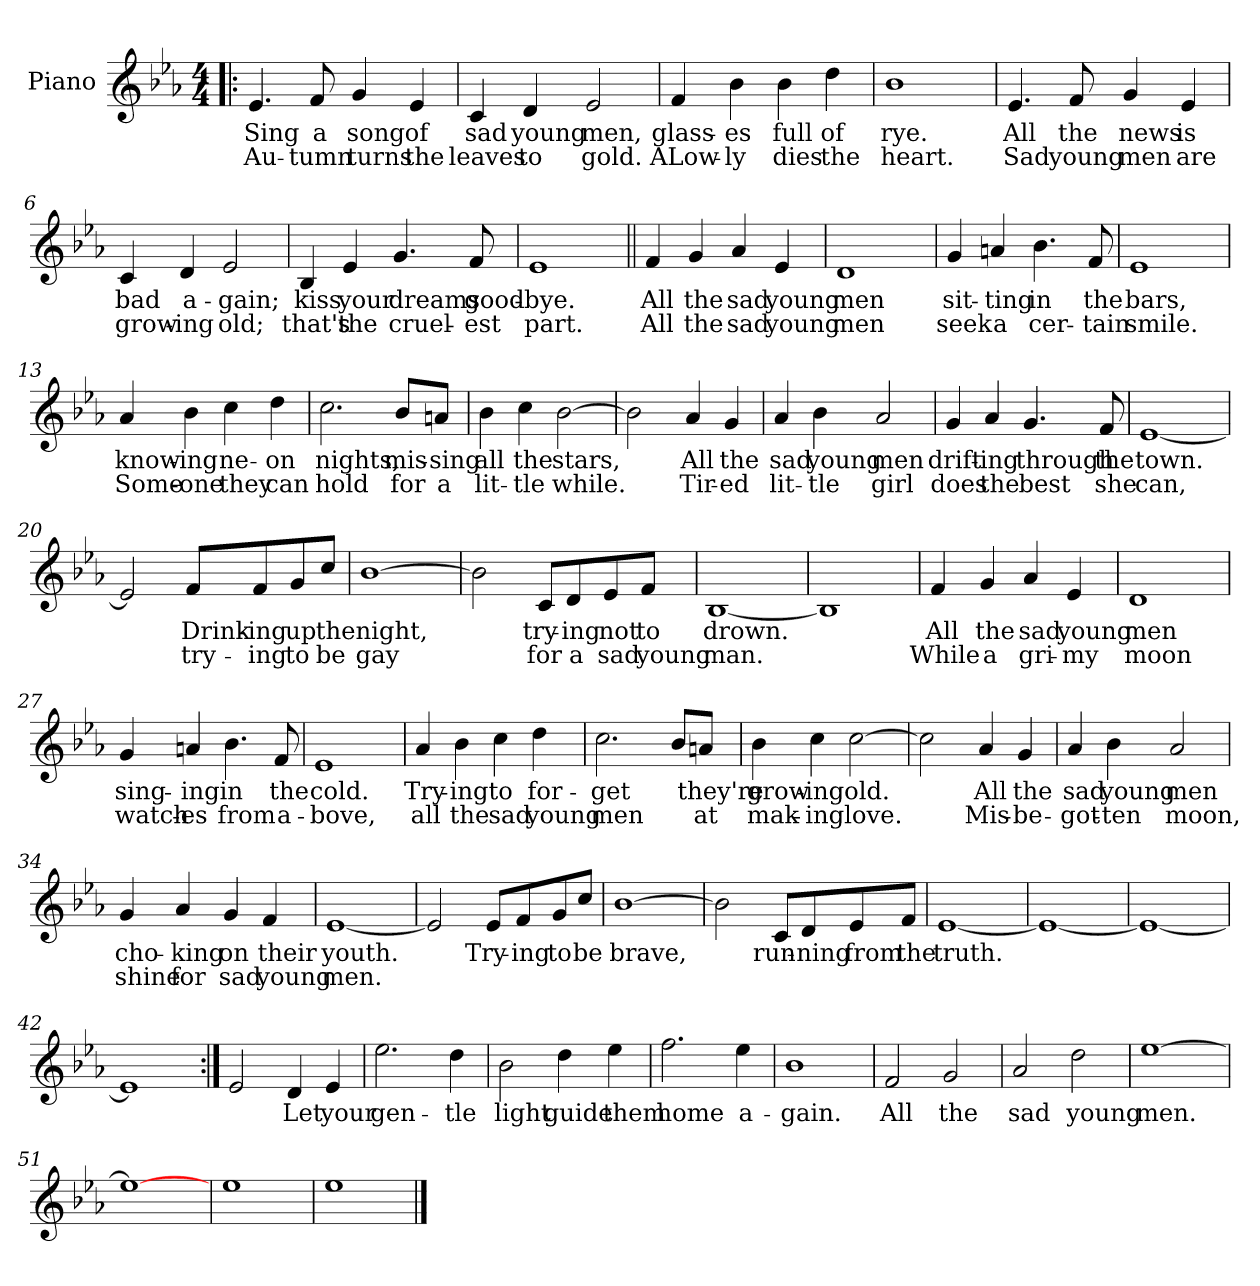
**kern	**text	**text
*part1	*part1	*part1
*staff1	*staff1	*staff1
*I"Piano	*	*
*I'Pno	*	*
*clefG2	*	*
*k[b-e-a-]	*	*
*E-:	*	*
*M4/4	*	*
=1!|:	=1!|:	=1!|:
4.e-/	Sing	Au-
8f/	a	-tumn
4g/	song	turns
4e-/	of	the
=2	=2	=2
4c/	sad	leaves
4d/	young	to
2e-/	men,	gold.
=3	=3	=3
4f/	glass-	ALow-
4b-\	-es	-ly
4b-\	full	dies
4dd\	of	the
!!LO:LB:g=z
=4	=4	=4
1b-	rye.	heart.
=5	=5	=5
4.e-/	All	Sad
8f/	the	young
4g/	news	men
4e-/	is	are
=6	=6	=6
4c/	bad	grow-
4d/	a-	-ing
2e-/	-gain;	old;
!!LO:LB:g=z
=7	=7	=7
4B-/	kiss	that's
4e-/	your	the
4.g/	dreams	cruel-
8f/	good-	-est
=8	=8	=8
1e-	-bye.	part.
=9||	=9||	=9||
4f/	All	All
4g/	the	the
4a-/	sad	sad
4e-/	young	young
=10	=10	=10
1d	men	men
!!LO:LB:g=z
=11	=11	=11
4g/	sit-	seek
4an/	-ting	a
4.b-\	in	cer-
8f/	the	-tain
=12	=12	=12
1e-	bars,	smile.
=13	=13	=13
4a-/	know-	Some-
4b-\	-ing	-one
4cc\	ne-	they
4dd\	-on	can
!!LO:LB:g=z
=14	=14	=14
2.cc\	nights,	hold
8b-/L	mis-	for
8an/J	-sing	a
=15	=15	=15
4b-\	all	lit-
4cc\	the	-tle
[2b-\	stars,	while.
=16	=16	=16
2b-\]	.	.
4a-/	All	Tir-
4g/	the	-ed
=17	=17	=17
4a-/	sad	lit-
4b-\	young	-tle
2a-/	men	girl
!!LO:LB:g=z
=18	=18	=18
4g/	drift-	does
4a-/	-ing	the
4.g/	through	best
8f/	the	she
=19	=19	=19
[1e-	town.	can,
=20	=20	=20
2e-/]	.	.
8f/L	Drink-	try-
8f/	-ing	-ing
8g/	up	to
8cc/J	the	be
=21	=21	=21
[1b-	night,	gay
!!LO:PB:g=z
=22	=22	=22
2b-\]	.	.
8c/L	try-	for
8d/	-ing	a
8e-/	not	sad
8f/J	to	young
=23	=23	=23
[1B-	drown.	man.
=24	=24	=24
1B-]	.	.
=25	=25	=25
4f/	All	While
4g/	the	a
4a-/	sad	gri-
4e-/	young	-my
!!LO:LB:g=z
=26	=26	=26
1d	men	moon
=27	=27	=27
4g/	sing-	watch-
4an/	-ing	-es
4.b-\	in	from
8f/	the	a-
=28	=28	=28
1e-	cold.	-bove,
=29	=29	=29
4a-/	Try-	all
4b-\	-ing	the
4cc\	to	sad
4dd\	for-	young
!!LO:LB:g=z
=30	=30	=30
2.cc\	-get	men
8b-/L	.	.
8an/J	they're	at
=31	=31	=31
4b-\	grow-	mak-
4cc\	-ing	-ing
[2cc\	old.	love.
=32	=32	=32
2cc\]	.	.
4a-/	All	Mis-
4g/	the	-be-
=33	=33	=33
4a-/	sad	-got-
4b-\	young	-ten
2a-/	men	moon,
!!LO:LB:g=z
=34	=34	=34
4g/	cho-	shine
4a-/	-king	for
4g/	on	sad
4f/	their	young
=35	=35	=35
[1e-	youth.	men.
=36	=36	=36
2e-/]	.	.
8e-/L	Try-	.
8f/	-ing	.
8g/	to	.
8cc/J	be	.
=37	=37	=37
[1b-	brave,	.
!!LO:LB:g=z
=38	=38	=38
2b-\]	.	.
8c/L	run-	.
8d/	-ning	.
8e-/	from	.
8f/J	the	.
=39	=39	=39
[1e-	truth.	.
=40	=40	=40
1e-_	.	.
=41	=41	=41
1e-_	.	.
=42	=42	=42
1e-]	.	.
=43:|!	=43:|!	=43:|!
2e-/	.	.
4d/	Let	.
4e-/	your	.
!!LO:LB:g=z
=44	=44	=44
2.ee-\	gen-	.
4dd\	-tle	.
=45	=45	=45
2b-\	light	.
4dd\	guide	.
4ee-\	them	.
=46	=46	=46
2.ff\	home	.
4ee-\	a-	.
=47	=47	=47
1b-	-gain.	.
=48	=48	=48
2f/	All	.
2g/	the	.
!!LO:LB:g=z
=49	=49	=49
2a-/	sad	.
2dd\	young	.
=50	=50	=50
[1ee-	men.	.
=51	=51	=51
1ee-_	.	.
=52	=52	=52
1ee-	.	.
=53	=53	=53
1ee-	.	.
==	==	==
*-	*-	*-
